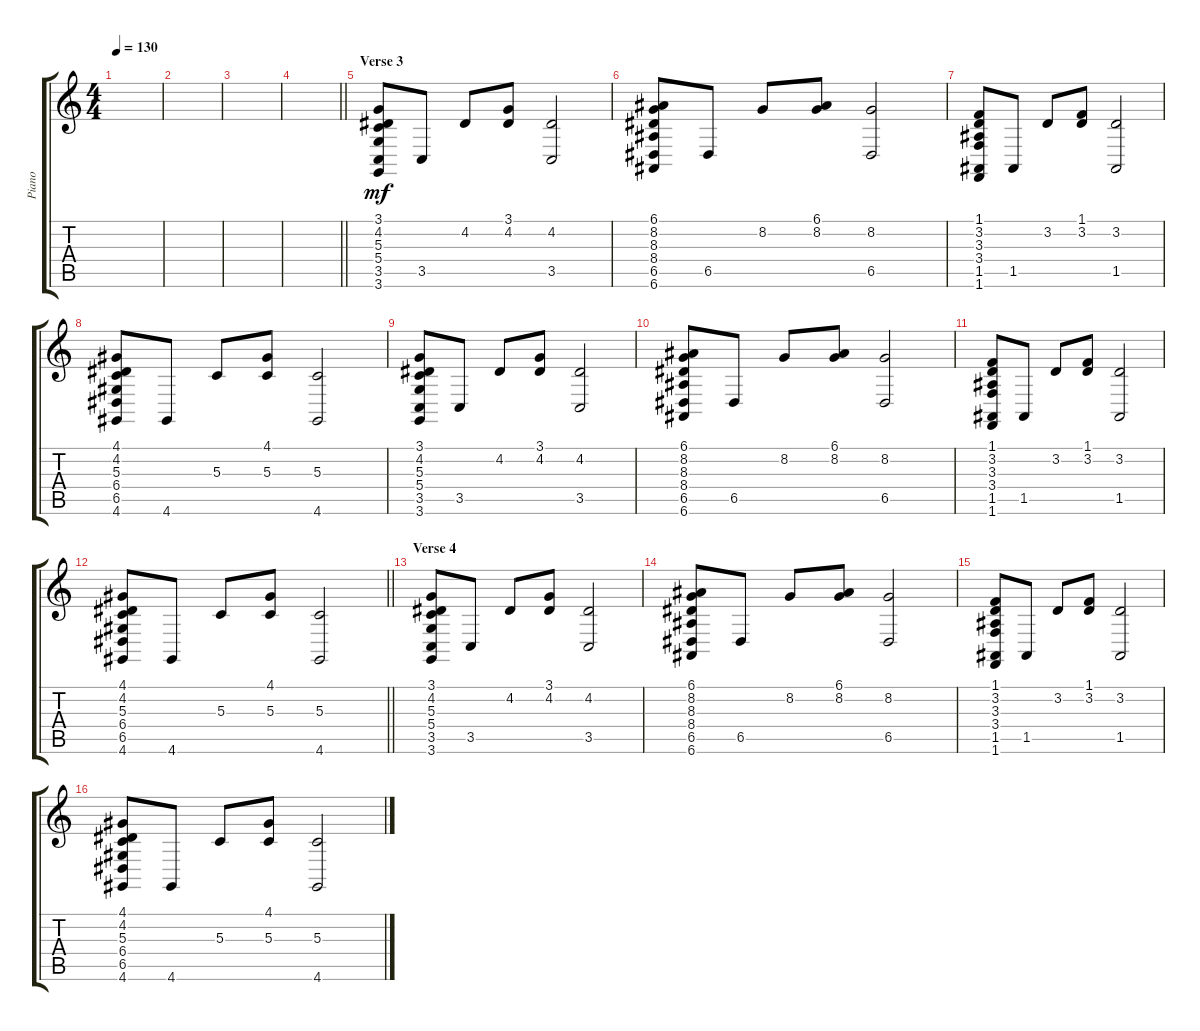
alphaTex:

\track ("Piano" "Piano") {instrument acousticgrandpiano}
\staff {score tabs}
\tuning (E4 B3 G3 D3 A2 E2) {hide}
\ts (4 4)
\tempo 130
\clef g2
\ks c
|
|
|
\barLineRight lightlight
|
\section ("" "Verse 3")
(3.1 4.2 5.3 5.4 3.5 3.6).8{dy mf} 3.5.8 4.2.8 (3.1 4.2).8 (4.2 3.5).2 |
(6.1 8.2 8.3 8.4 6.5 6.6).8 6.5.8 8.2.8 (6.1 8.2).8 (8.2 6.5).2 |
(1.1 3.2 3.3 3.4 1.5 1.6).8 1.5.8 3.2.8 (1.1 3.2).8 (3.2 1.5).2 |
(4.1 4.2 5.3 6.4 6.5 4.6).8 4.6.8 5.3.8 (4.1 5.3).8 (5.3 4.6).2 |
(3.1 4.2 5.3 5.4 3.5 3.6).8 3.5.8 4.2.8 (3.1 4.2).8 (4.2 3.5).2 |
(6.1 8.2 8.3 8.4 6.5 6.6).8 6.5.8 8.2.8 (6.1 8.2).8 (8.2 6.5).2 |
(1.1 3.2 3.3 3.4 1.5 1.6).8 1.5.8 3.2.8 (1.1 3.2).8 (3.2 1.5).2 |
\barLineRight lightlight
(4.1 4.2 5.3 6.4 6.5 4.6).8 4.6.8 5.3.8 (4.1 5.3).8 (5.3 4.6).2 |
\section ("" "Verse 4")
(3.1 4.2 5.3 5.4 3.5 3.6).8 3.5.8 4.2.8 (3.1 4.2).8 (4.2 3.5).2 |
(6.1 8.2 8.3 8.4 6.5 6.6).8 6.5.8 8.2.8 (6.1 8.2).8 (8.2 6.5).2 |
(1.1 3.2 3.3 3.4 1.5 1.6).8 1.5.8 3.2.8 (1.1 3.2).8 (3.2 1.5).2 |
(4.1 4.2 5.3 6.4 6.5 4.6).8 4.6.8 5.3.8 (4.1 5.3).8 (5.3 4.6).2
